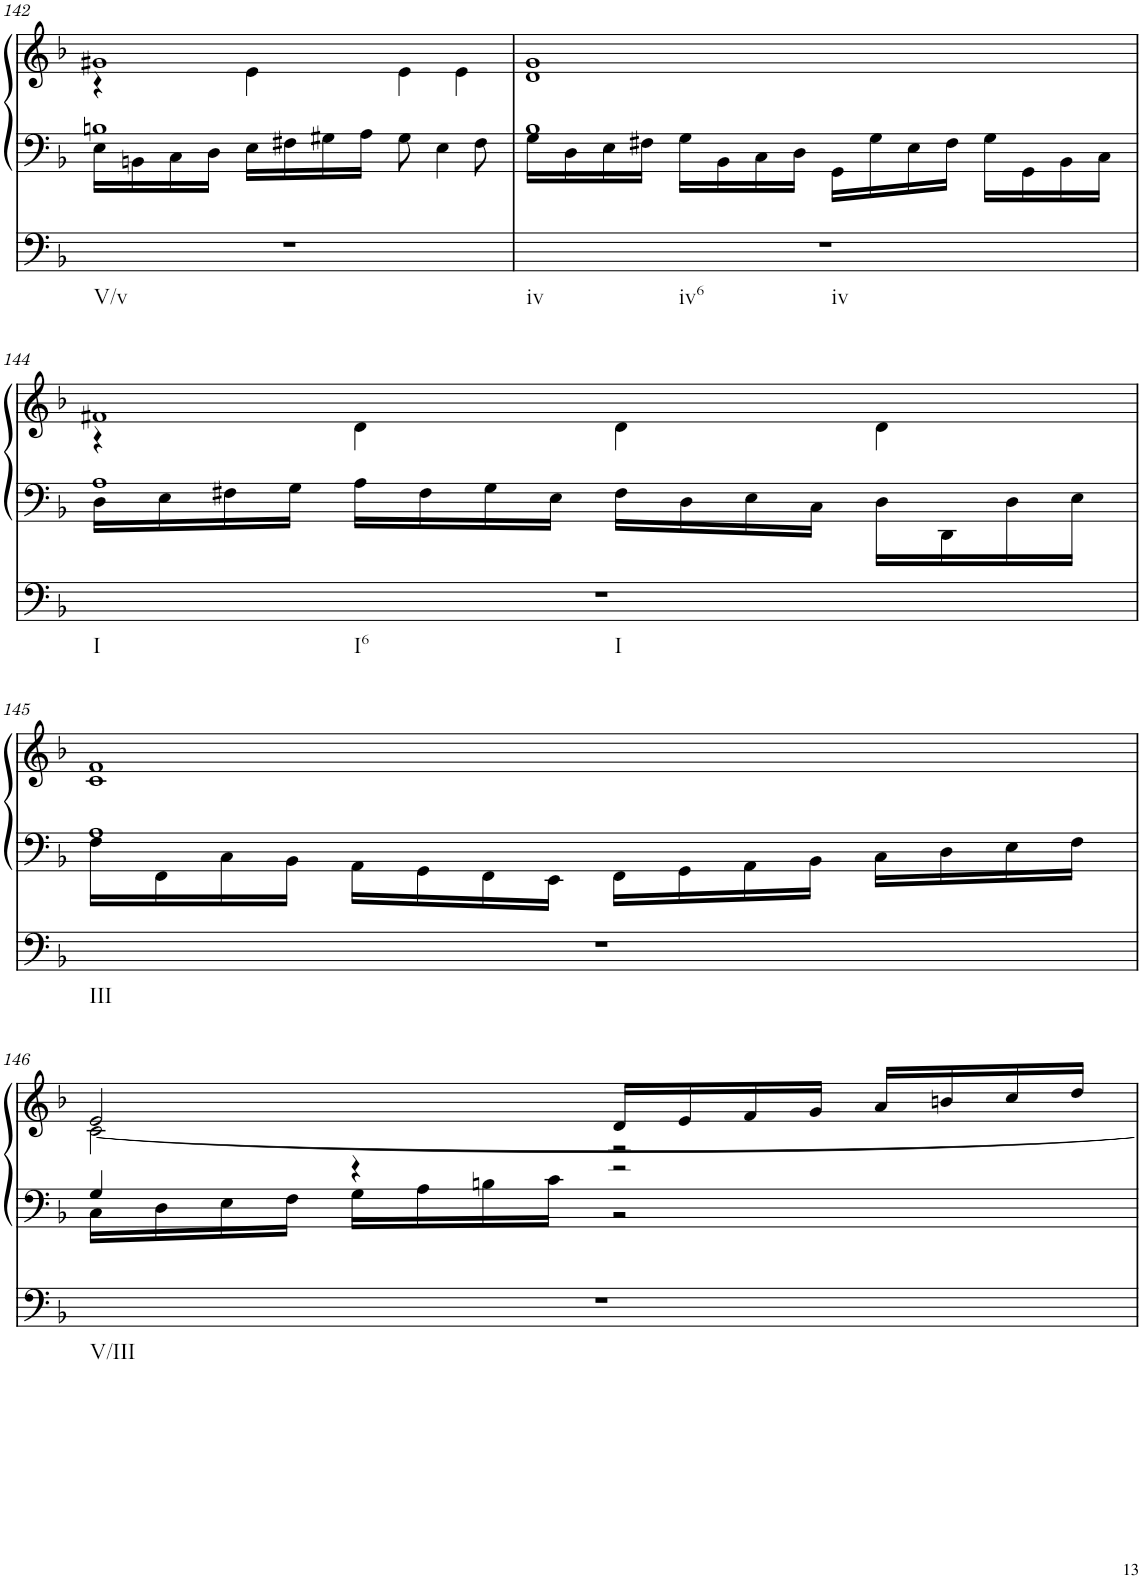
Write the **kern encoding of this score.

**kern	**kern	**kern
*part2	*part1	*part1
*staff3	*staff2	*staff1
*I"Pedal	*I"linke Hand	*
!!LO:PB:g=z
*clefF4	*clefF4	*clefG2
*k[b-]	*k[b-]	*k[b-]
*M4/4	*M4/4	*M4/4
=142	=142	=142
*	*^	*^
!LO:TX:b:t=V/v	!	!	!	!
1r	1Bn	16E\LL	1g#X	4r
.	.	16BBn\	.	.
.	.	16C\	.	.
.	.	16D\JJ	.	.
.	.	16E\LL	.	4e\
.	.	16F#X\	.	.
.	.	16G#X\	.	.
.	.	16A\JJ	.	.
.	.	8G#\	.	4e\
.	.	4E\	.	.
.	.	.	.	4e\
.	.	8F#\	.	.
=143	=143	=143	=143	=143
!LO:TX:b:t=iv	!	!	!	!
!LO:TX:b:t=iv6	!	!	!	!
!LO:TX:b:t=iv	!	!	!	!
1r	1B-	16G\LL	1g	1d
.	.	16D\	.	.
.	.	16E\	.	.
.	.	16F#X\JJ	.	.
.	.	16G\LL	.	.
.	.	16BB-\	.	.
.	.	16C\	.	.
.	.	16D\JJ	.	.
.	.	16GG\LL	.	.
.	.	16G\	.	.
.	.	16E\	.	.
.	.	16F#\JJ	.	.
.	.	16G\LL	.	.
.	.	16GG\	.	.
.	.	16BB-\	.	.
.	.	16C\JJ	.	.
!!LO:LB:g=z	!!
=144	=144	=144	=144	=144
!LO:TX:b:t=I	!	!	!	!
!LO:TX:b:t=I6	!	!	!	!
!LO:TX:b:t=I	!	!	!	!
1r	1A	16D\LL	1f#X	4r
.	.	16E\	.	.
.	.	16F#X\	.	.
.	.	16G\JJ	.	.
.	.	16A\LL	.	4d\
.	.	16F#\	.	.
.	.	16G\	.	.
.	.	16E\JJ	.	.
.	.	16F#\LL	.	4d\
.	.	16D\	.	.
.	.	16E\	.	.
.	.	16C\JJ	.	.
.	.	16D\LL	.	4d\
.	.	16DD\	.	.
.	.	16D\	.	.
.	.	16E\JJ	.	.
!!LO:LB:g=z	!!
=145	=145	=145	=145	=145
!LO:TX:b:t=III	!	!	!	!
1r	1A	16F\LL	1f	1c
.	.	16FF\	.	.
.	.	16C\	.	.
.	.	16BB-\JJ	.	.
.	.	16AA\LL	.	.
.	.	16GG\	.	.
.	.	16FF\	.	.
.	.	16EE\JJ	.	.
.	.	16FF\LL	.	.
.	.	16GG\	.	.
.	.	16AA\	.	.
.	.	16BB-\JJ	.	.
.	.	16C\LL	.	.
.	.	16D\	.	.
.	.	16E\	.	.
.	.	16F\JJ	.	.
!!LO:LB:g=z	!!
=146	=146	=146	=146	=146
!LO:TX:b:t=V/III	!	!	!	!
1r	4G/	16C\LL	2e/	[2c\
.	.	16D\	.	.
.	.	16E\	.	.
.	.	16F\JJ	.	.
.	4r	16G\LL	.	.
.	.	16A\	.	.
.	.	16Bn\	.	.
.	.	16c\JJ	.	.
.	2r	2r	16d/LL	2r
.	.	.	16e/	.
.	.	.	16f/	.
.	.	.	16g/JJ	.
.	.	.	16a/LL	.
.	.	.	16bn/	.
.	.	.	16cc/	.
.	.	.	16dd/JJ	.
*	*v	*v	*	*
*	*	*v	*v
=	=	=
*-	*-	*-
